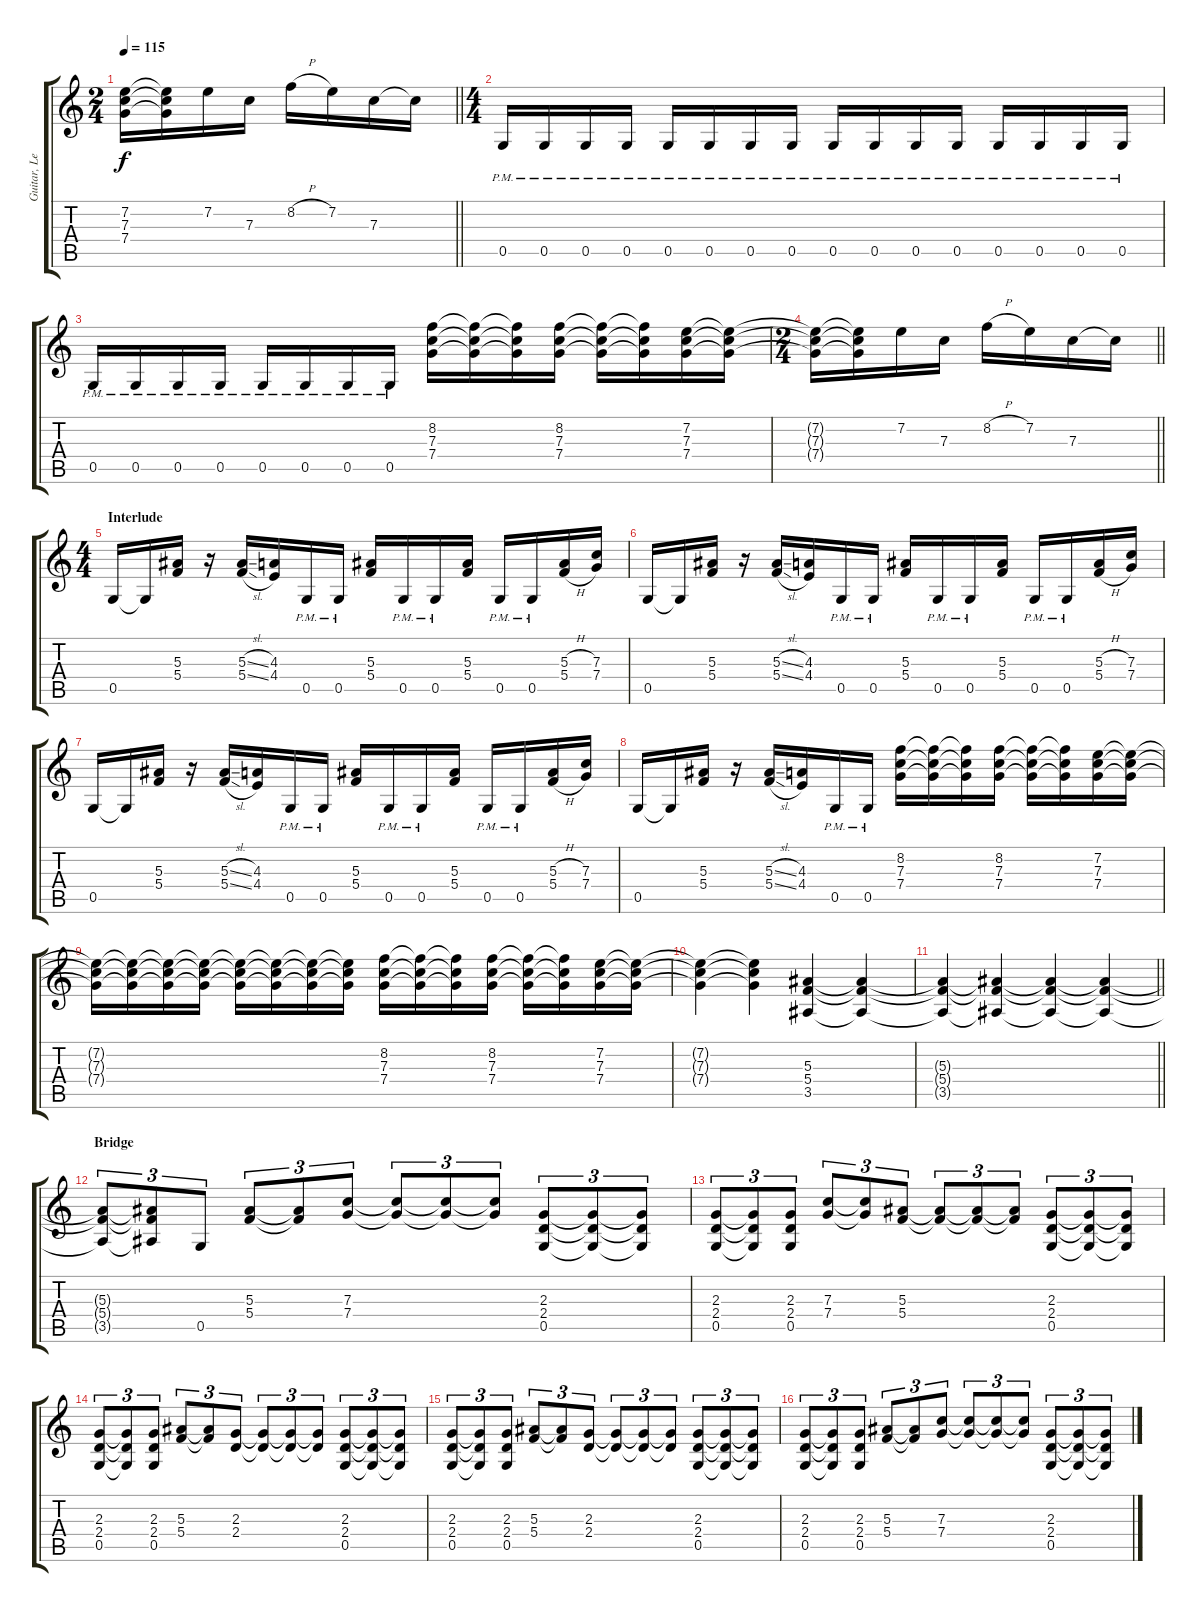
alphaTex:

\track ("Guitar, Lead" "Guitar, Le") {instrument distortionguitar}
\staff {score tabs}
\tuning (D4 A3 F3 C3 G2 D2) {hide}
\ts (2 4)
\tempo 115
\clef g2
\barLineRight lightlight
\ks c
(7.2{t} 7.3{t} 7.4{t}).16{dy f} (7.2{t} 7.3{t} 7.4{t}).16 7.2.16 7.3.16 8.2{h}.16 7.2.16 7.3.16 7.3{t}.16 |
\ts (4 4)
0.5{pm}.16 0.5{pm}.16 0.5{pm}.16 0.5{pm}.16 0.5{pm}.16 0.5{pm}.16 0.5{pm}.16 0.5{pm}.16 0.5{pm}.16 0.5{pm}.16 0.5{pm}.16 0.5{pm}.16 0.5{pm}.16 0.5{pm}.16 0.5{pm}.16 0.5{pm}.16 |
0.5{pm}.16 0.5{pm}.16 0.5{pm}.16 0.5{pm}.16 0.5{pm}.16 0.5{pm}.16 0.5{pm}.16 0.5{pm}.16 (8.2 7.3 7.4).16 (8.2{t} 7.3{t} 7.4{t}).16 (8.2{t} 7.3{t} 7.4{t}).16 (8.2 7.3 7.4).16 (8.2{t} 7.3{t} 7.4{t}).16 (8.2{t} 7.3{t} 7.4{t}).16 (7.2 7.3 7.4).16 (7.2{t} 7.3{t} 7.4{t}).16 |
\ts (2 4)
\barLineRight lightlight
(7.2{t} 7.3{t} 7.4{t}).16 (7.2{t} 7.3{t} 7.4{t}).16 7.2.16 7.3.16 8.2{h}.16 7.2.16 7.3.16 7.3{t}.16 |
\ts (4 4)
\section ("" "Interlude")
0.5.16 0.5{t}.16 (5.3 5.4).16 r.16 (5.3{sl} 5.4{sl}).16 (4.3 4.4).16 0.5{pm}.16 0.5{pm}.16 (5.3 5.4).16 0.5{pm}.16 0.5{pm}.16 (5.3 5.4).16 0.5{pm}.16 0.5{pm}.16 (5.3{h} 5.4{h}).16 (7.3 7.4).16 |
0.5.16 0.5{t}.16 (5.3 5.4).16 r.16 (5.3{sl} 5.4{sl}).16 (4.3 4.4).16 0.5{pm}.16 0.5{pm}.16 (5.3 5.4).16 0.5{pm}.16 0.5{pm}.16 (5.3 5.4).16 0.5{pm}.16 0.5{pm}.16 (5.3{h} 5.4{h}).16 (7.3 7.4).16 |
0.5.16 0.5{t}.16 (5.3 5.4).16 r.16 (5.3{sl} 5.4{sl}).16 (4.3 4.4).16 0.5{pm}.16 0.5{pm}.16 (5.3 5.4).16 0.5{pm}.16 0.5{pm}.16 (5.3 5.4).16 0.5{pm}.16 0.5{pm}.16 (5.3{h} 5.4{h}).16 (7.3 7.4).16 |
0.5.16 0.5{t}.16 (5.3 5.4).16 r.16 (5.3{sl} 5.4{sl}).16 (4.3 4.4).16 0.5{pm}.16 0.5{pm}.16 (8.2 7.3 7.4).16 (8.2{t} 7.3{t} 7.4{t}).16 (8.2{t} 7.3{t} 7.4{t}).16 (8.2 7.3 7.4).16 (8.2{t} 7.3{t} 7.4{t}).16 (8.2{t} 7.3{t} 7.4{t}).16 (7.2 7.3 7.4).16 (7.2{t} 7.3{t} 7.4{t}).16 |
(7.2{t} 7.3{t} 7.4{t}).16 (7.2{t} 7.3{t} 7.4{t}).16 (7.2{t} 7.3{t} 7.4{t}).16 (7.2{t} 7.3{t} 7.4{t}).16 (7.2{t} 7.3{t} 7.4{t}).16 (7.2{t} 7.3{t} 7.4{t}).16 (7.2{t} 7.3{t} 7.4{t}).16 (7.2{t} 7.3{t} 7.4{t}).16 (8.2 7.3 7.4).16 (8.2{t} 7.3{t} 7.4{t}).16 (8.2{t} 7.3{t} 7.4{t}).16 (8.2 7.3 7.4).16 (8.2{t} 7.3{t} 7.4{t}).16 (8.2{t} 7.3{t} 7.4{t}).16 (7.2 7.3 7.4).16 (7.2{t} 7.3{t} 7.4{t}).16 |
(7.2{t} 7.3{t} 7.4{t}).4 (7.2{t} 7.3{t} 7.4{t}).4 (5.3 5.4 3.5).4 (5.3{t} 5.4{t} 3.5{t}).4 |
\barLineRight lightlight
(5.3{t} 5.4{t} 3.5{t}).4 (5.3{t} 5.4{t} 3.5{t}).4 (5.3{t} 5.4{t} 3.5{t}).4 (5.3{t} 5.4{t} 3.5{t}).4 |
\section ("" "Bridge")
(5.3{t} 5.4{t} 3.5{t}).8{tu (3 2)} (5.3{t} 5.4{t} 3.5{t}).8{tu (3 2)} 0.5.8{tu (3 2)} (5.3 5.4).8{tu (3 2)} (5.3{t} 5.4{t}).8{tu (3 2)} (7.3 7.4).8{tu (3 2)} (7.3{t} 7.4{t}).8{tu (3 2)} (7.3{t} 7.4{t}).8{tu (3 2)} (7.3{t} 7.4{t}).8{tu (3 2)} (2.3 2.4 0.5).8{tu (3 2)} (2.3{t} 2.4{t} 0.5{t}).8{tu (3 2)} (2.3{t} 2.4{t} 0.5{t}).8{tu (3 2)} |
(2.3 2.4 0.5).8{tu (3 2)} (2.3{t} 2.4{t} 0.5{t}).8{tu (3 2)} (2.3 2.4 0.5).8{tu (3 2)} (7.3 7.4).8{tu (3 2)} (7.3{t} 7.4{t}).8{tu (3 2)} (5.3 5.4).8{tu (3 2)} (5.3{t} 5.4{t}).8{tu (3 2)} (5.3{t} 5.4{t}).8{tu (3 2)} (5.3{t} 5.4{t}).8{tu (3 2)} (2.3 2.4 0.5).8{tu (3 2)} (2.3{t} 2.4{t} 0.5{t}).8{tu (3 2)} (2.3{t} 2.4{t} 0.5{t}).8{tu (3 2)} |
(2.3 2.4 0.5).8{tu (3 2)} (2.3{t} 2.4{t} 0.5{t}).8{tu (3 2)} (2.3 2.4 0.5).8{tu (3 2)} (5.3 5.4).8{tu (3 2)} (5.3{t} 5.4{t}).8{tu (3 2)} (2.3 2.4).8{tu (3 2)} (2.3{t} 2.4{t}).8{tu (3 2)} (2.3{t} 2.4{t}).8{tu (3 2)} (2.3{t} 2.4{t}).8{tu (3 2)} (2.3 2.4 0.5).8{tu (3 2)} (2.3{t} 2.4{t} 0.5{t}).8{tu (3 2)} (2.3{t} 2.4{t} 0.5{t}).8{tu (3 2)} |
(2.3 2.4 0.5).8{tu (3 2)} (2.3{t} 2.4{t} 0.5{t}).8{tu (3 2)} (2.3 2.4 0.5).8{tu (3 2)} (5.3 5.4).8{tu (3 2)} (5.3{t} 5.4{t}).8{tu (3 2)} (2.3 2.4).8{tu (3 2)} (2.3{t} 2.4{t}).8{tu (3 2)} (2.3{t} 2.4{t}).8{tu (3 2)} (2.3{t} 2.4{t}).8{tu (3 2)} (2.3 2.4 0.5).8{tu (3 2)} (2.3{t} 2.4{t} 0.5{t}).8{tu (3 2)} (2.3{t} 2.4{t} 0.5{t}).8{tu (3 2)} |
(2.3 2.4 0.5).8{tu (3 2)} (2.3{t} 2.4{t} 0.5{t}).8{tu (3 2)} (2.3 2.4 0.5).8{tu (3 2)} (5.3 5.4).8{tu (3 2)} (5.3{t} 5.4{t}).8{tu (3 2)} (7.3 7.4).8{tu (3 2)} (7.3{t} 7.4{t}).8{tu (3 2)} (7.3{t} 7.4{t}).8{tu (3 2)} (7.3{t} 7.4{t}).8{tu (3 2)} (2.3 2.4 0.5).8{tu (3 2)} (2.3{t} 2.4{t} 0.5{t}).8{tu (3 2)} (2.3{t} 2.4{t} 0.5{t}).8{tu (3 2)}
